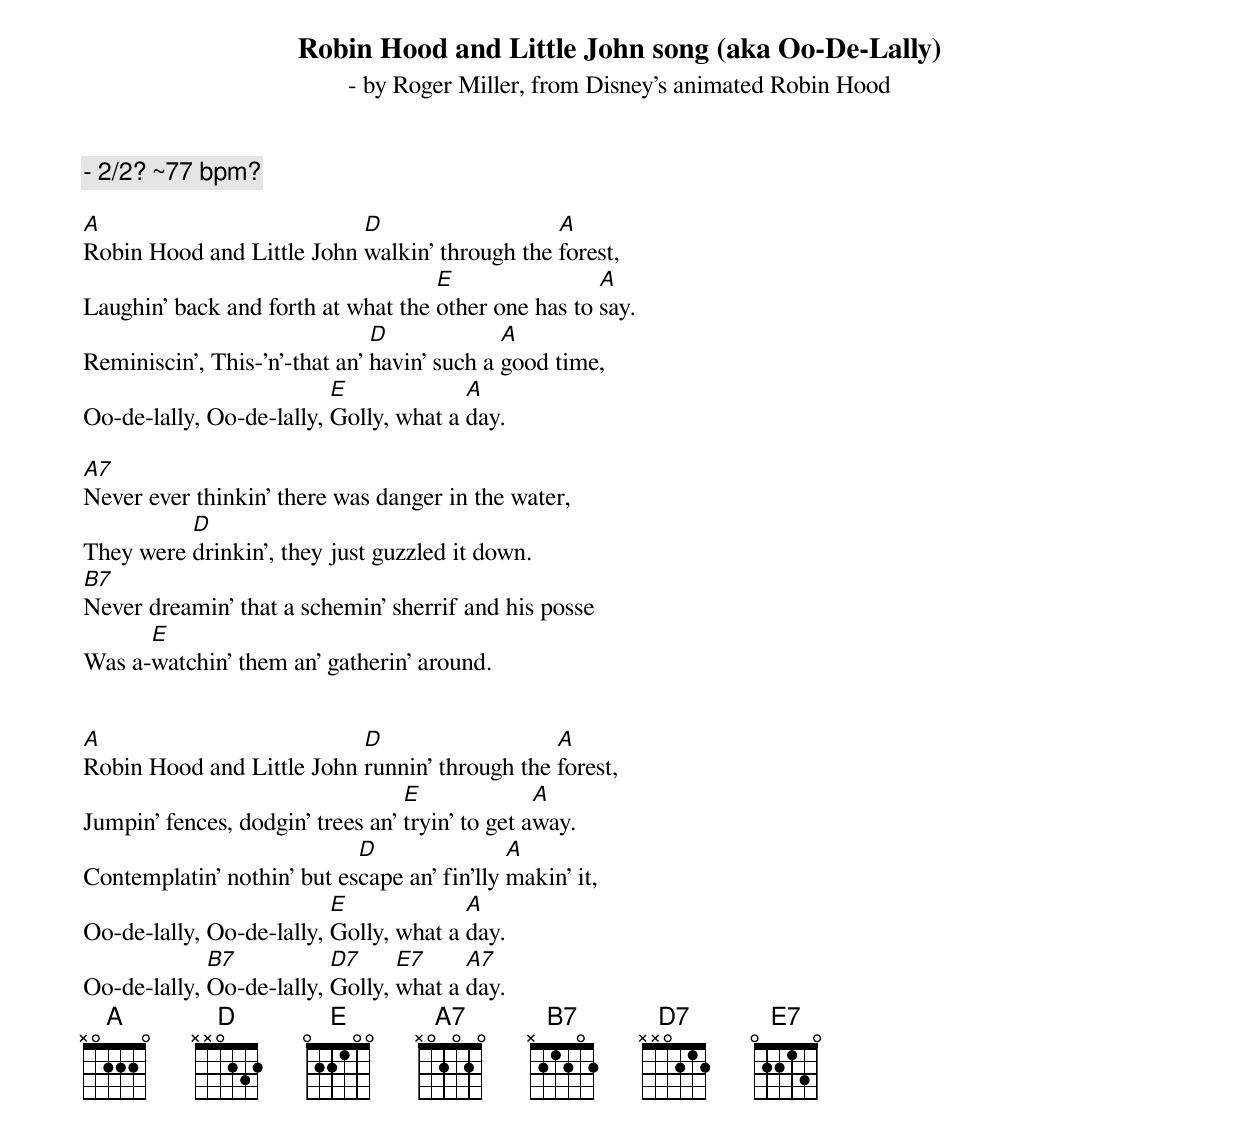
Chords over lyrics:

Robin Hood and Little John song (aka Oo-De-Lally)
 - by Roger Miller, from Disney's animated Robin Hood
 - 2/2? ~77 bpm?

A                          D                   A
Robin Hood and Little John walkin' through the forest,
                                    E                A
Laughin' back and forth at what the other one has to say.
                               D             A
Reminiscin', This-'n'-that an' havin' such a good time,
                          E             A
Oo-de-lally, Oo-de-lally, Golly, what a day.

A7
Never ever thinkin' there was danger in the water,
          D
They were drinkin', they just guzzled it down.
B7
Never dreamin' that a schemin' sherrif and his posse
      E
Was a-watchin' them an' gatherin' around.


A                          D                   A
Robin Hood and Little John runnin' through the forest,
                                  E              A
Jumpin' fences, dodgin' trees an' tryin' to get away.
                            D                A
Contemplatin' nothin' but escape an' fin'lly makin' it,
                          E             A
Oo-de-lally, Oo-de-lally, Golly, what a day.
             B7           D7     E7     A7
Oo-de-lally, Oo-de-lally, Golly, what a day.
